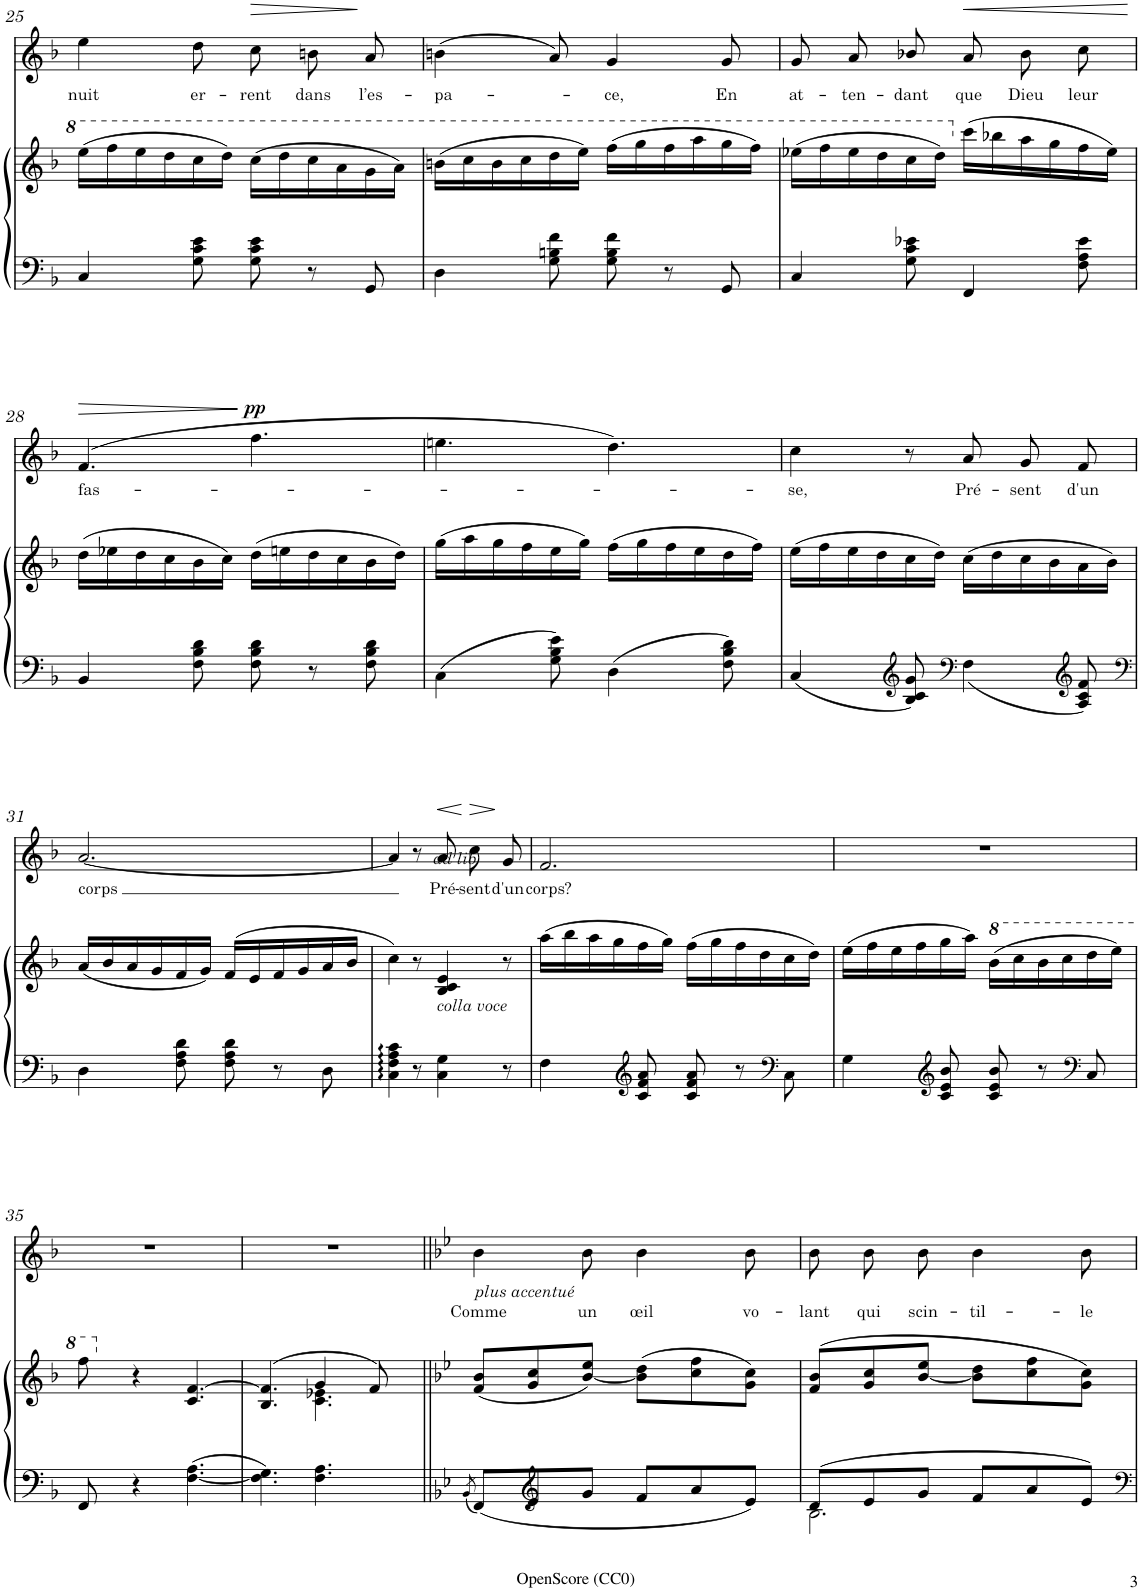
**kern	**kern	**kern	**text	**dynam
*part2	*part2	*part1	*part1	*part1
*staff3	*staff2	*staff1	*staff1	*staff1
*I"Piano	*	*I"Chant Voice	*	*
*I'Pno	*	*	*	*
!!LO:PB:g=z
*clefF4	*clefG2	*clefG2	*	*
*k[b-]	*k[b-]	*k[b-]	*	*
*M6/8	*M6/8	*M6/8	*	*
=25	=25	=25	=25	=25
!	!	!	!LO:LY:b	!
4C/	(16eee\LL	4ee\	nuit	.
.	16fff\	.	.	.
.	16eee\	.	.	.
.	16ddd\	.	.	.
!	!	!	!LO:LY:b	!
8G\ 8c\ 8e\	16ccc\	8dd\	er-	.
.	16ddd\JJ)	.	.	.
!	!	!	!LO:LY:b	!LO:HP:b
8G\ 8c\ 8e\	(16ccc\LL	8cc\L	-rent	>
.	16ddd\	.	.	.
!	!	!	!LO:LY:b	!
8r	16ccc\	8bn\	dans	.
.	16aa\	.	.	.
!	!	!	!LO:LY:b	!
8GG/	16gg\	8a\J	l’es-	]
.	16aa\JJ)	.	.	.
=26	=26	=26	=26	=26
!	!	!	!LO:LY:b	!
4D\	(16bbn\LL	(4bn\	-pa-	.
.	16ccc\	.	.	.
.	16bb\	.	.	.
.	16ccc\	.	.	.
8G\ 8Bn\ 8f\	16ddd\	8a/)	.	.
.	16eee\JJ)	.	.	.
!	!	!	!LO:LY:b	!
8G\ 8B\ 8f\	(16fff\LL	4g/	-ce,	.
.	16ggg\	.	.	.
8r	16fff\	.	.	.
.	16aaa\	.	.	.
!	!	!	!LO:LY:b	!
8GG/	16ggg\	8g/	En	.
.	16fff\JJ)	.	.	.
=27	=27	=27	=27	=27
!	!	!	!LO:LY:b	!
4C/	(16eee-X\LL	8g/L	at-	.
.	16fff\	.	.	.
!	!	!	!LO:LY:b	!
.	16eee-\	8a/	-ten-	.
.	16ddd\	.	.	.
!	!	!	!LO:LY:b	!
8G\ 8c\ 8e-X\	16ccc\	8b-X/J	-dant	.
.	16ddd\JJ)	.	.	.
!	!	!	!LO:LY:b	!LO:HP:b
4FF/	(16ccc\LL	8a\L	que	<
.	16bb-X\	.	.	.
!	!	!	!LO:LY:b	!
.	16aa\	8b-\	Dieu	.
.	16gg\	.	.	.
!	!	!	!LO:LY:b	!
8F\ 8A\ 8e-\	16ff\	8cc\J	leur	.
.	16ee-\JJ)	.	.	.
.	.	.	.	[
!!LO:LB:g=z
=28	=28	=28	=28	=28
!	!	!	!LO:LY:b	!LO:HP:b
4BB-/	(16dd\LL	(4.f/	fas-	>
.	16ee-X\	.	.	.
.	16dd\	.	.	.
.	16cc\	.	.	.
8F\ 8B-\ 8d\	16b-\	.	.	.
.	16cc\JJ)	.	.	.
!	!	!	!	!LO:DY:n=1:a
8F\ 8B-\ 8d\	(16dd\LL	4.ff\	.	] pp
.	16een\	.	.	.
8r	16dd\	.	.	.
.	16cc\	.	.	.
8F\ 8B-\ 8d\	16b-\	.	.	.
.	16dd\JJ)	.	.	.
=29	=29	=29	=29	=29
4C\	(16gg\LL	4.een\	.	.
.	16aa\	.	.	.
.	16gg\	.	.	.
.	16ff\	.	.	.
8G\ 8B-\ 8e\	16ee\	.	.	.
.	16gg\JJ)	.	.	.
4D\	(16ff\LL	4.dd\)	.	.
.	16gg\	.	.	.
.	16ff\	.	.	.
.	16ee\	.	.	.
8F\ 8B-\ 8d\	16dd\	.	.	.
.	16ff\JJ)	.	.	.
=30	=30	=30	=30	=30
!	!	!	!LO:LY:b	!
4C/	(16ee\LL	4cc\	-se,	.
.	16ff\	.	.	.
.	16ee\	.	.	.
.	16dd\	.	.	.
*clefG2	*	*	*	*
8B-/ 8c/ 8g/	16cc\	8r	.	.
.	16dd\JJ)	.	.	.
*clefF4	*	*	*	*
!	!	!	!LO:LY:b	!
4F\	(16cc\LL	8a/L	Pré-	.
.	16dd\	.	.	.
!	!	!	!LO:LY:b	!
.	16cc\	8g/	-sent	.
.	16b-\	.	.	.
*clefG2	*	*	*	*
!	!	!	!LO:LY:b	!
8A/ 8c/ 8f/	16a\	8f/J	d'un	.
.	16b-\JJ)	.	.	.
!!LO:LB:g=z
=31	=31	=31	=31	=31
*clefF4	*	*	*	*
!	!	!	!LO:LY:b	!
4D\	(16a/LL	[2.a/	corps	.
.	16b-/	.	.	.
.	16a/	.	.	.
.	16g/	.	.	.
8F\ 8A\ 8d\	16f/	.	.	.
.	16g/JJ)	.	.	.
8F\ 8A\ 8d\	(16f/LL	.	.	.
.	16e/	.	.	.
8r	16f/	.	.	.
.	16g/	.	.	.
8D\	16a/	.	.	.
.	16b-/JJ	.	.	.
=32	=32	=32	=32	=32
4C\ 4F\ 4A\ 4c\	4cc\)	4a/]	.	.
8r	8r	8r	.	.
!	!LO:TX:b:i:t=colla voce	!	!	!
!	!	!	!LO:LY:b	!LO:HP:b
4C\ 4G\	4B-/ 4c/ 4e/	8a/L	Pré-	<
!	!	!LO:TX:b:i:t=ad lib	!	!
!	!	!	!LO:LY:b	!LO:HP:n=1:b
.	.	8cc/	-sent	[ >
!	!	!	!LO:LY:b	!
8r	8r	8g/J	d'un	]
=33	=33	=33	=33	=33
!	!	!	!LO:LY:b	!
4F\	(16aa\LL	2.f/	corps?	.
.	16bb-\	.	.	.
.	16aa\	.	.	.
.	16gg\	.	.	.
*clefG2	*	*	*	*
8c/ 8f/ 8a/	16ff\	.	.	.
.	16gg\JJ)	.	.	.
8c/ 8f/ 8a/	(16ff\LL	.	.	.
.	16gg\	.	.	.
8r	16ff\	.	.	.
.	16dd\	.	.	.
*clefF4	*	*	*	*
8C\	16cc\	.	.	.
.	16dd\JJ)	.	.	.
=34	=34	=34	=34	=34
4G\	(16ee\LL	2.r	.	.
.	16ff\	.	.	.
.	16ee\	.	.	.
.	16ff\	.	.	.
*clefG2	*	*	*	*
8c/ 8e/ 8b-/	16gg\	.	.	.
.	16aa\JJ)	.	.	.
*	*8va	*	*	*
8c/ 8e/ 8b-/	(16bb-\LL	.	.	.
.	16ccc\	.	.	.
8r	16bb-\	.	.	.
.	16ccc\	.	.	.
*clefF4	*	*	*	*
8C/	16ddd\	.	.	.
.	16eee\JJ)	.	.	.
!!LO:LB:g=z
=35	=35	=35	=35	=35
8FF/	8fff\	2.r	.	.
*	*X8va	*	*	*
4r	4r	.	.	.
[4.F\ 4.A\	4.c/ [4.f/	.	.	.
=36	=36	=36	=36	=36
*	*^	*	*	*
4.F\] 4.G\	(>4.B-/ 4.f/]	4.ryy	2.r	.	.
4.F\ 4.A\	4g/	4.c\ 4.e-X\	.	.	.
.	8f/)	.	.	.	.
*	*v	*v	*	*	*
=37||	=37||	=37||	=37||	=37||
*clefG2	*	*	*	*
*k[b-e-]	*k[b-e-]	*k[b-e-]	*	*
8qg/	.	.	.	.
!	!	!LO:TX:b:i:t=plus accentué	!	!
!	!	!	!LO:LY:b	!
8d/L	(8f/ 8b-/L	4b-\	Comme	.
8e-/	8g/ 8cc/	.	.	.
!	!	!	!LO:LY:b	!
8g/J	[8b-/ 8ee-/J)	8b-\	un	.
!	!	!	!LO:LY:b	!
8f/L	(8b-\] 8dd\L	4b-\	œil	.
8a/	8cc\ 8ff\	.	.	.
!	!	!	!LO:LY:b	!
8e-/J	8g\ 8cc\J)	8b-\	vo-	.
=38	=38	=38	=38	=38
*^	*	*	*	*
!	!	!	!	!LO:LY:b	!
8d/L	2.B-\	(8f/ 8b-/L	8b-\L	-lant	.
!	!	!	!	!LO:LY:b	!
8e-/	.	8g/ 8cc/	8b-\	qui	.
!	!	!	!	!LO:LY:b	!
8g/J	.	[8b-/ 8ee-/J	8b-\J	scin-	.
!	!	!	!	!LO:LY:b	!
8f/L	.	8b-\] 8dd\L	4b-\	-til-	.
8a/	.	8cc\ 8ff\	.	.	.
!	!	!	!	!LO:LY:b	!
8e-/J	.	8g\ 8cc\J)	8b-\	-le	.
*v	*v	*	*	*	*
=	=	=	=	=
*-	*-	*-	*-	*-
